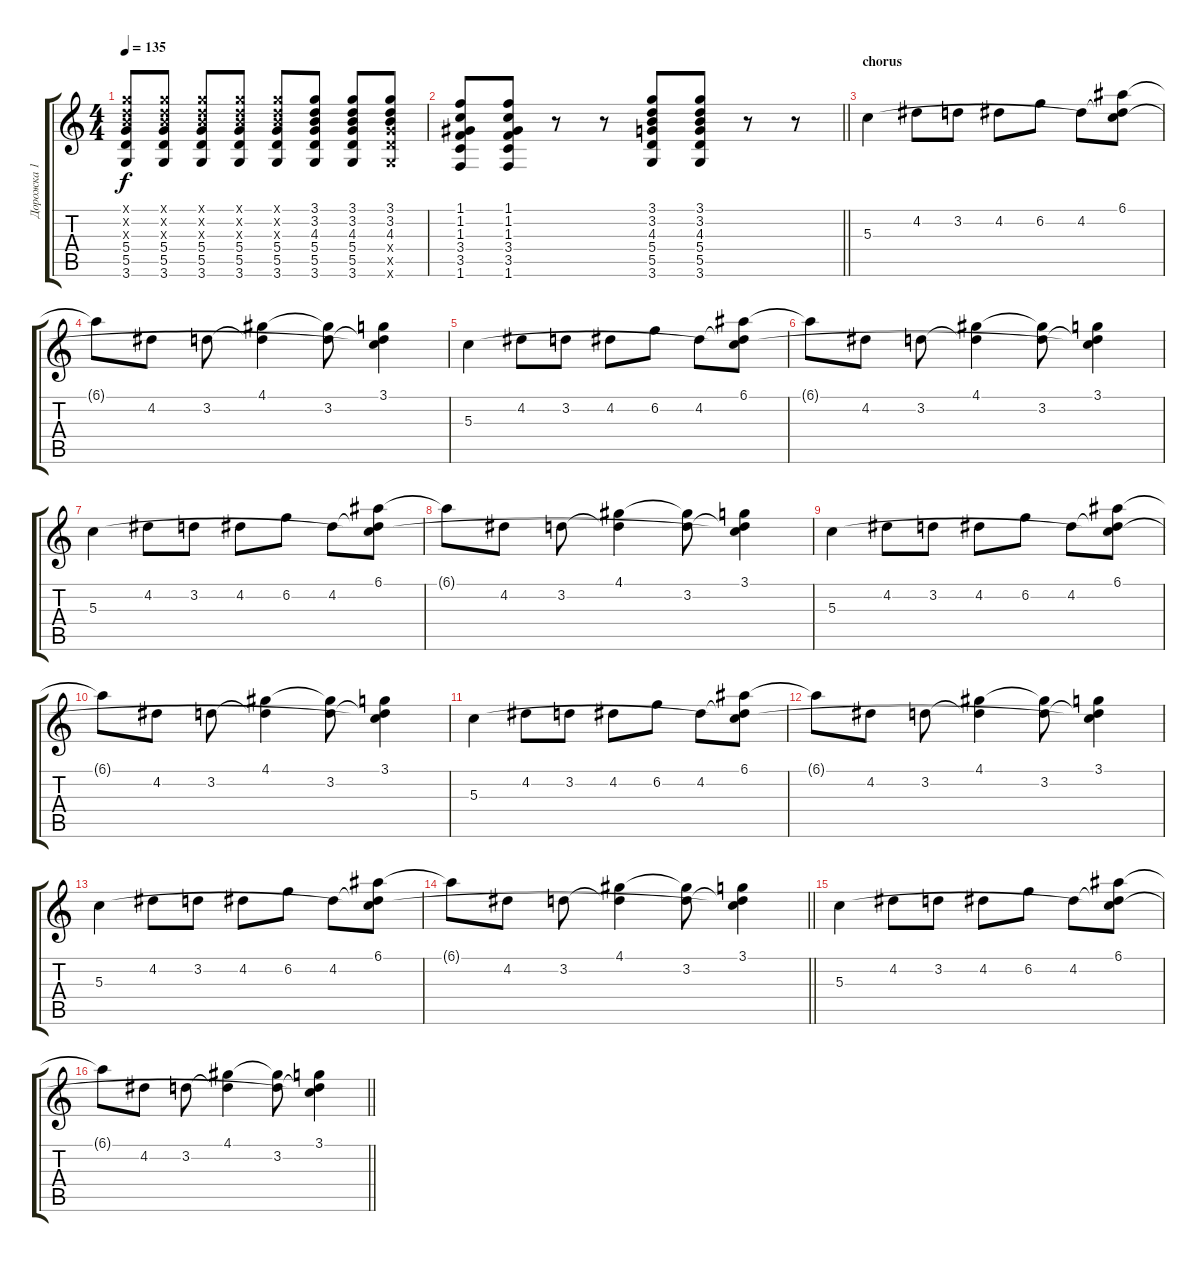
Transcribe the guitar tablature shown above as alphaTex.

\track ("Дорожка 1" "Дорожка 1") {instrument acousticguitarnylon}
\staff {score tabs}
\tuning (E4 B3 G3 D3 A2 E2) {hide}
\ts (4 4)
\tempo 135
\clef g2
\ks c
(3.1{x} 3.2{x} 4.3{x} 5.4 5.5 3.6).8{dy f} (3.1{x} 3.2{x} 4.3{x} 5.4 5.5 3.6).8 (3.1{x} 3.2{x} 4.3{x} 5.4 5.5 3.6).8 (3.1{x} 3.2{x} 4.3{x} 5.4 5.5 3.6).8 (3.1{x} 3.2{x} 4.3{x} 5.4 5.5 3.6).8 (3.1 3.2 4.3 5.4 5.5 3.6).8 (3.1 3.2 4.3 5.4 5.5 3.6).8 (3.1 3.2 4.3 5.4{x} 5.5{x} 3.6{x}).8 |
\barLineRight lightlight
(1.1 1.2 1.3 3.4 3.5 1.6).8 (1.1 1.2 1.3 3.4 3.5 1.6).8 r.8 r.8 (3.1 3.2 4.3 5.4 5.5 3.6).8 (3.1 3.2 4.3 5.4 5.5 3.6).8 r.8 r.8 |
\section ("" "chorus")
5.3.4 4.2.8 3.2.8 4.2.8 6.2.8 4.2.8 (6.1 4.2{t} 5.3{t}).8 |
6.1{t}.8 4.2.8 3.2.8 (4.1 3.2{t}).4 (4.1{t} 3.2).8 (3.1 3.2{t} 5.3{t}).4 |
5.3.4 4.2.8 3.2.8 4.2.8 6.2.8 4.2.8 (6.1 4.2{t} 5.3{t}).8 |
6.1{t}.8 4.2.8 3.2.8 (4.1 3.2{t}).4 (4.1{t} 3.2).8 (3.1 3.2{t} 5.3{t}).4 |
5.3.4 4.2.8 3.2.8 4.2.8 6.2.8 4.2.8 (6.1 4.2{t} 5.3{t}).8 |
6.1{t}.8 4.2.8 3.2.8 (4.1 3.2{t}).4 (4.1{t} 3.2).8 (3.1 3.2{t} 5.3{t}).4 |
5.3.4 4.2.8 3.2.8 4.2.8 6.2.8 4.2.8 (6.1 4.2{t} 5.3{t}).8 |
6.1{t}.8 4.2.8 3.2.8 (4.1 3.2{t}).4 (4.1{t} 3.2).8 (3.1 3.2{t} 5.3{t}).4 |
5.3.4 4.2.8 3.2.8 4.2.8 6.2.8 4.2.8 (6.1 4.2{t} 5.3{t}).8 |
6.1{t}.8 4.2.8 3.2.8 (4.1 3.2{t}).4 (4.1{t} 3.2).8 (3.1 3.2{t} 5.3{t}).4 |
5.3.4 4.2.8 3.2.8 4.2.8 6.2.8 4.2.8 (6.1 4.2{t} 5.3{t}).8 |
\barLineRight lightlight
6.1{t}.8 4.2.8 3.2.8 (4.1 3.2{t}).4 (4.1{t} 3.2).8 (3.1 3.2{t} 5.3{t}).4 |
5.3.4 4.2.8 3.2.8 4.2.8 6.2.8 4.2.8 (6.1 4.2{t} 5.3{t}).8 |
\barLineRight lightlight
6.1{t}.8 4.2.8 3.2.8 (4.1 3.2{t}).4 (4.1{t} 3.2).8 (3.1 3.2{t} 5.3{t}).4
